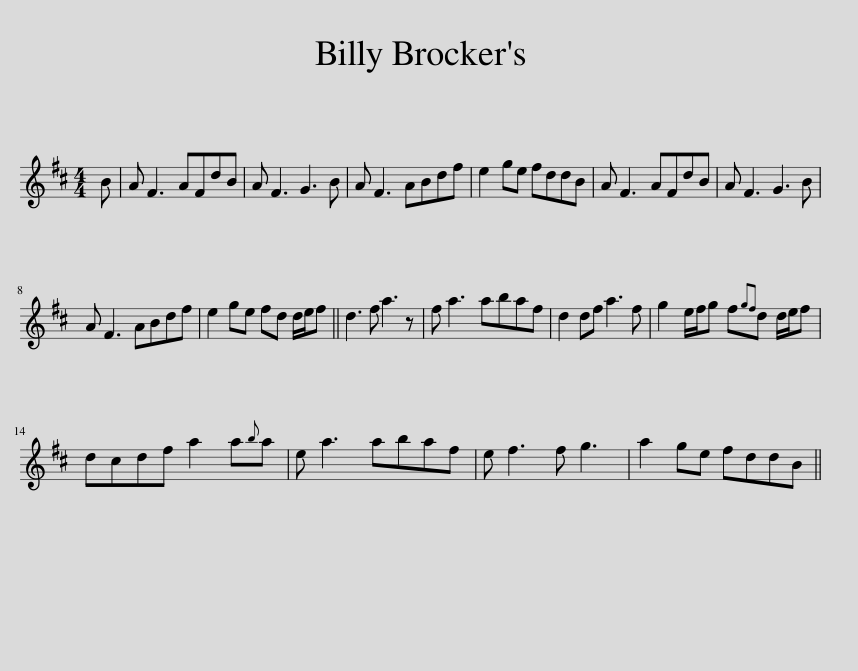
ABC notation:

X:1
L:1/8
M:4/4
I:linebreak $
K:D
V:1 treble
V:1
 B | A F3 AFdB | A F3 G3 B | A F3 ABdf | e2 ge fddB | %5
 A F3 AFdB | A F3 G3 B |$ A F3 ABdf | e2 ge fd d/e/f || d3 f a3 z | %10
 f a3 abaf | d2 df a3 f | g2 e/f/g f{gf}d d/e/f |$ dcdf a2 a{b}a | e a3 abaf | %15
 e f3 f g3 | a2 ge fddB || %17
